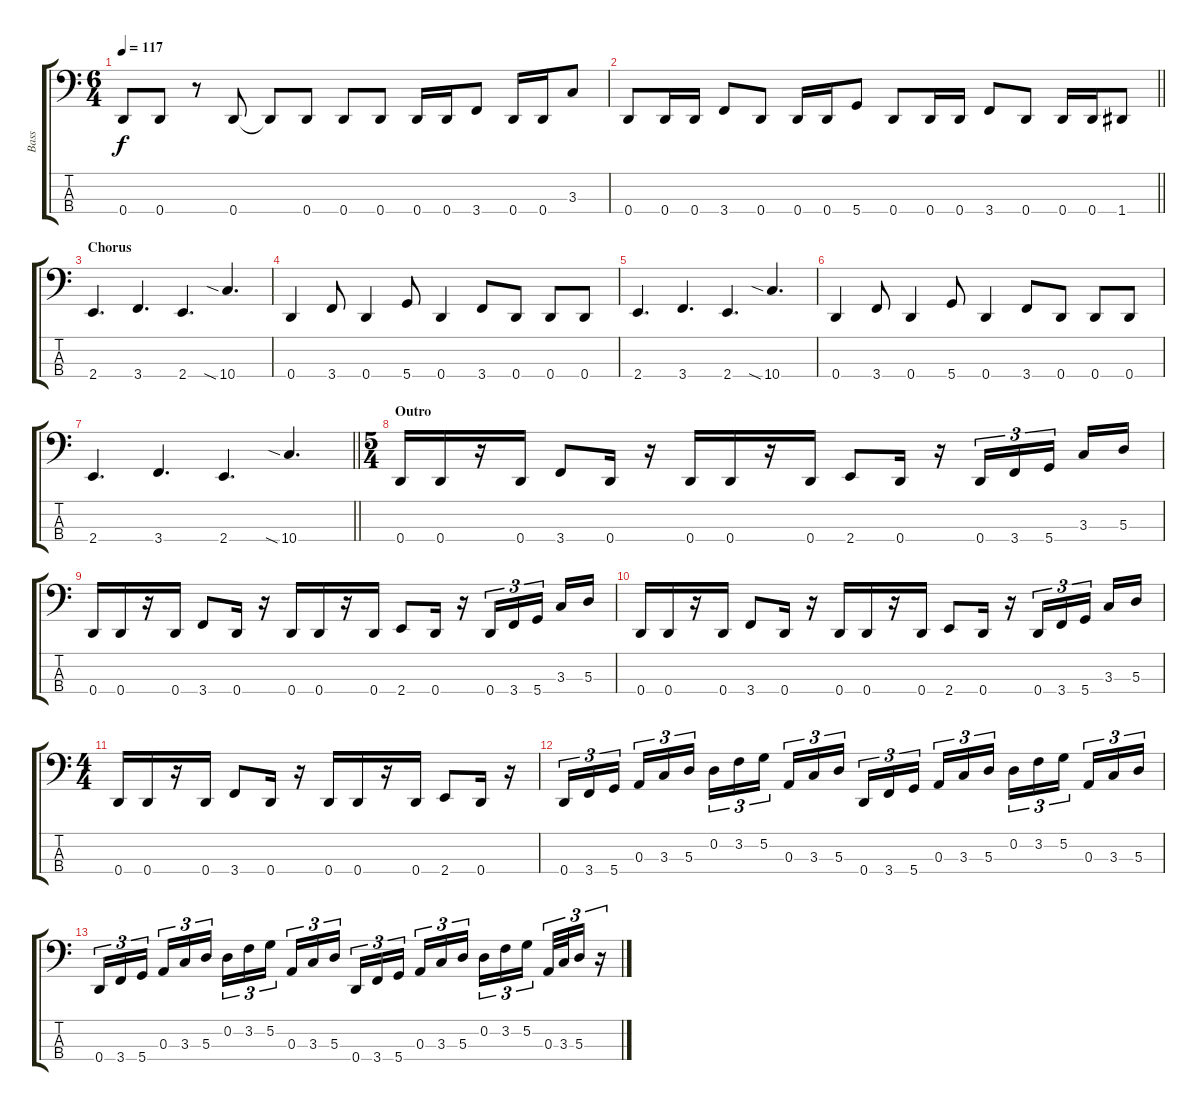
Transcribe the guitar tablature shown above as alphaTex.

\track ("Bass" "Bass") {instrument electricbasspick}
\staff {score tabs}
\tuning (G2 D2 A1 D1) {hide}
\ts (6 4)
\tempo 117
\clef f4
\ks c
0.4.8{dy f} 0.4.8 r.8 0.4.8 0.4{t}.8 0.4.8 0.4.8 0.4.8 0.4.16 0.4.16 3.4.8 0.4.16 0.4.16 3.3.8 |
\barLineRight lightlight
0.4.8 0.4.16 0.4.16 3.4.8 0.4.8 0.4.16 0.4.16 5.4.8 0.4.8 0.4.16 0.4.16 3.4.8 0.4.8 0.4.16 0.4.16 1.4.8 |
\section ("" "Chorus")
2.4.4{d} 3.4.4{d} 2.4.4{d} 10.4{sia}.4{d} |
0.4.4 3.4.8 0.4.4 5.4.8 0.4.4 3.4.8 0.4.8 0.4.8 0.4.8 |
2.4.4{d} 3.4.4{d} 2.4.4{d} 10.4{sia}.4{d} |
0.4.4 3.4.8 0.4.4 5.4.8 0.4.4 3.4.8 0.4.8 0.4.8 0.4.8 |
\barLineRight lightlight
2.4.4{d} 3.4.4{d} 2.4.4{d} 10.4{sia}.4{d} |
\ts (5 4)
\section ("" "Outro")
0.4.16 0.4.16 r.16 0.4.16 3.4.8 0.4.16 r.16 0.4.16 0.4.16 r.16 0.4.16 2.4.8 0.4.16 r.16 0.4.16{tu (3 2)} 3.4.16{tu (3 2)} 5.4.16{tu (3 2) beam splitsecondary} 3.3.16 5.3.16 |
0.4.16 0.4.16 r.16 0.4.16 3.4.8 0.4.16 r.16 0.4.16 0.4.16 r.16 0.4.16 2.4.8 0.4.16 r.16 0.4.16{tu (3 2)} 3.4.16{tu (3 2)} 5.4.16{tu (3 2) beam splitsecondary} 3.3.16 5.3.16 |
0.4.16 0.4.16 r.16 0.4.16 3.4.8 0.4.16 r.16 0.4.16 0.4.16 r.16 0.4.16 2.4.8 0.4.16 r.16 0.4.16{tu (3 2)} 3.4.16{tu (3 2)} 5.4.16{tu (3 2) beam splitsecondary} 3.3.16 5.3.16 |
\ts (4 4)
0.4.16 0.4.16 r.16 0.4.16 3.4.8 0.4.16 r.16 0.4.16 0.4.16 r.16 0.4.16 2.4.8 0.4.16 r.16 |
0.4.16{tu (3 2)} 3.4.16{tu (3 2)} 5.4.16{tu (3 2) beam splitsecondary} 0.3.16{tu (3 2)} 3.3.16{tu (3 2)} 5.3.16{tu (3 2)} 0.2.16{tu (3 2)} 3.2.16{tu (3 2)} 5.2.16{tu (3 2) beam splitsecondary} 0.3.16{tu (3 2)} 3.3.16{tu (3 2)} 5.3.16{tu (3 2)} 0.4.16{tu (3 2)} 3.4.16{tu (3 2)} 5.4.16{tu (3 2) beam splitsecondary} 0.3.16{tu (3 2)} 3.3.16{tu (3 2)} 5.3.16{tu (3 2)} 0.2.16{tu (3 2)} 3.2.16{tu (3 2)} 5.2.16{tu (3 2) beam splitsecondary} 0.3.16{tu (3 2)} 3.3.16{tu (3 2)} 5.3.16{tu (3 2)} |
0.4.16{tu (3 2)} 3.4.16{tu (3 2)} 5.4.16{tu (3 2) beam splitsecondary} 0.3.16{tu (3 2)} 3.3.16{tu (3 2)} 5.3.16{tu (3 2)} 0.2.16{tu (3 2)} 3.2.16{tu (3 2)} 5.2.16{tu (3 2) beam splitsecondary} 0.3.16{tu (3 2)} 3.3.16{tu (3 2)} 5.3.16{tu (3 2)} 0.4.16{tu (3 2)} 3.4.16{tu (3 2)} 5.4.16{tu (3 2) beam splitsecondary} 0.3.16{tu (3 2)} 3.3.16{tu (3 2)} 5.3.16{tu (3 2)} 0.2.16{tu (3 2)} 3.2.16{tu (3 2)} 5.2.16{tu (3 2) beam splitsecondary} 0.3.32{tu (3 2)} 3.3.32{tu (3 2)} 5.3.16{tu (3 2)} r.16{tu (3 2)}
